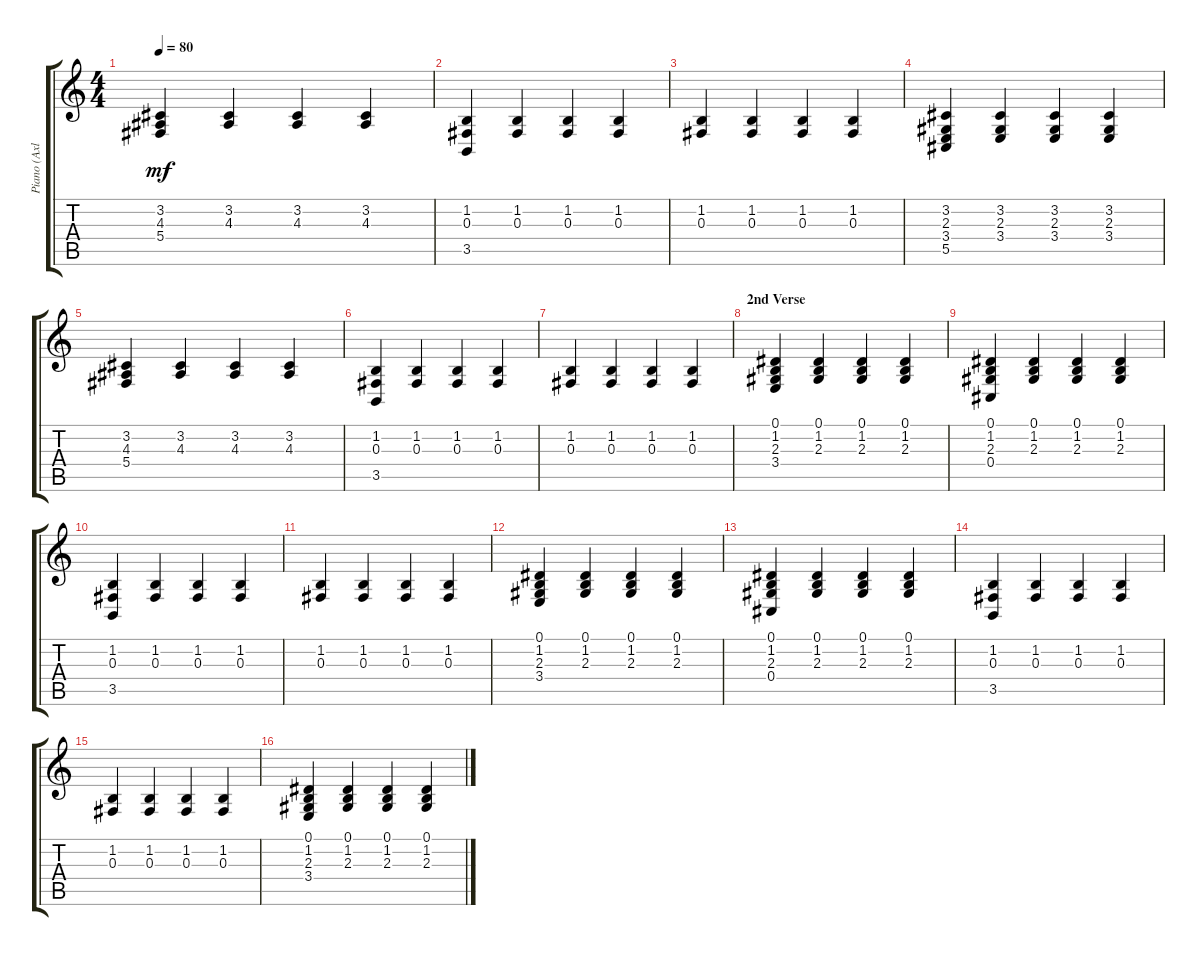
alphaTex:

\track ("Piano (Axl)" "Piano (Axl") {instrument acousticgrandpiano}
\staff {score tabs}
\tuning (Eb4 Bb3 Gb3 Db3 Ab2 Eb2) {hide}
\ts (4 4)
\tempo 80
\clef g2
\ks c
(3.2 4.3 5.4).4{dy mf} (3.2 4.3).4 (3.2 4.3).4 (3.2 4.3).4 |
(1.2 0.3 3.5).4 (1.2 0.3).4 (1.2 0.3).4 (1.2 0.3).4 |
(1.2 0.3).4 (1.2 0.3).4 (1.2 0.3).4 (1.2 0.3).4 |
(3.2 2.3 3.4 5.5).4 (3.2 2.3 3.4).4 (3.2 2.3 3.4).4 (3.2 2.3 3.4).4 |
(3.2 4.3 5.4).4 (3.2 4.3).4 (3.2 4.3).4 (3.2 4.3).4 |
(1.2 0.3 3.5).4 (1.2 0.3).4 (1.2 0.3).4 (1.2 0.3).4 |
(1.2 0.3).4 (1.2 0.3).4 (1.2 0.3).4 (1.2 0.3).4 |
\section ("" "2nd Verse")
(0.1 1.2 2.3 3.4).4 (0.1 1.2 2.3).4 (0.1 1.2 2.3).4 (0.1 1.2 2.3).4 |
(0.1 1.2 2.3 0.4).4 (0.1 1.2 2.3).4 (0.1 1.2 2.3).4 (0.1 1.2 2.3).4 |
(1.2 0.3 3.5).4 (1.2 0.3).4 (1.2 0.3).4 (1.2 0.3).4 |
(1.2 0.3).4 (1.2 0.3).4 (1.2 0.3).4 (1.2 0.3).4 |
(0.1 1.2 2.3 3.4).4 (0.1 1.2 2.3).4 (0.1 1.2 2.3).4 (0.1 1.2 2.3).4 |
(0.1 1.2 2.3 0.4).4 (0.1 1.2 2.3).4 (0.1 1.2 2.3).4 (0.1 1.2 2.3).4 |
(1.2 0.3 3.5).4 (1.2 0.3).4 (1.2 0.3).4 (1.2 0.3).4 |
(1.2 0.3).4 (1.2 0.3).4 (1.2 0.3).4 (1.2 0.3).4 |
(0.1 1.2 2.3 3.4).4 (0.1 1.2 2.3).4 (0.1 1.2 2.3).4 (0.1 1.2 2.3).4
